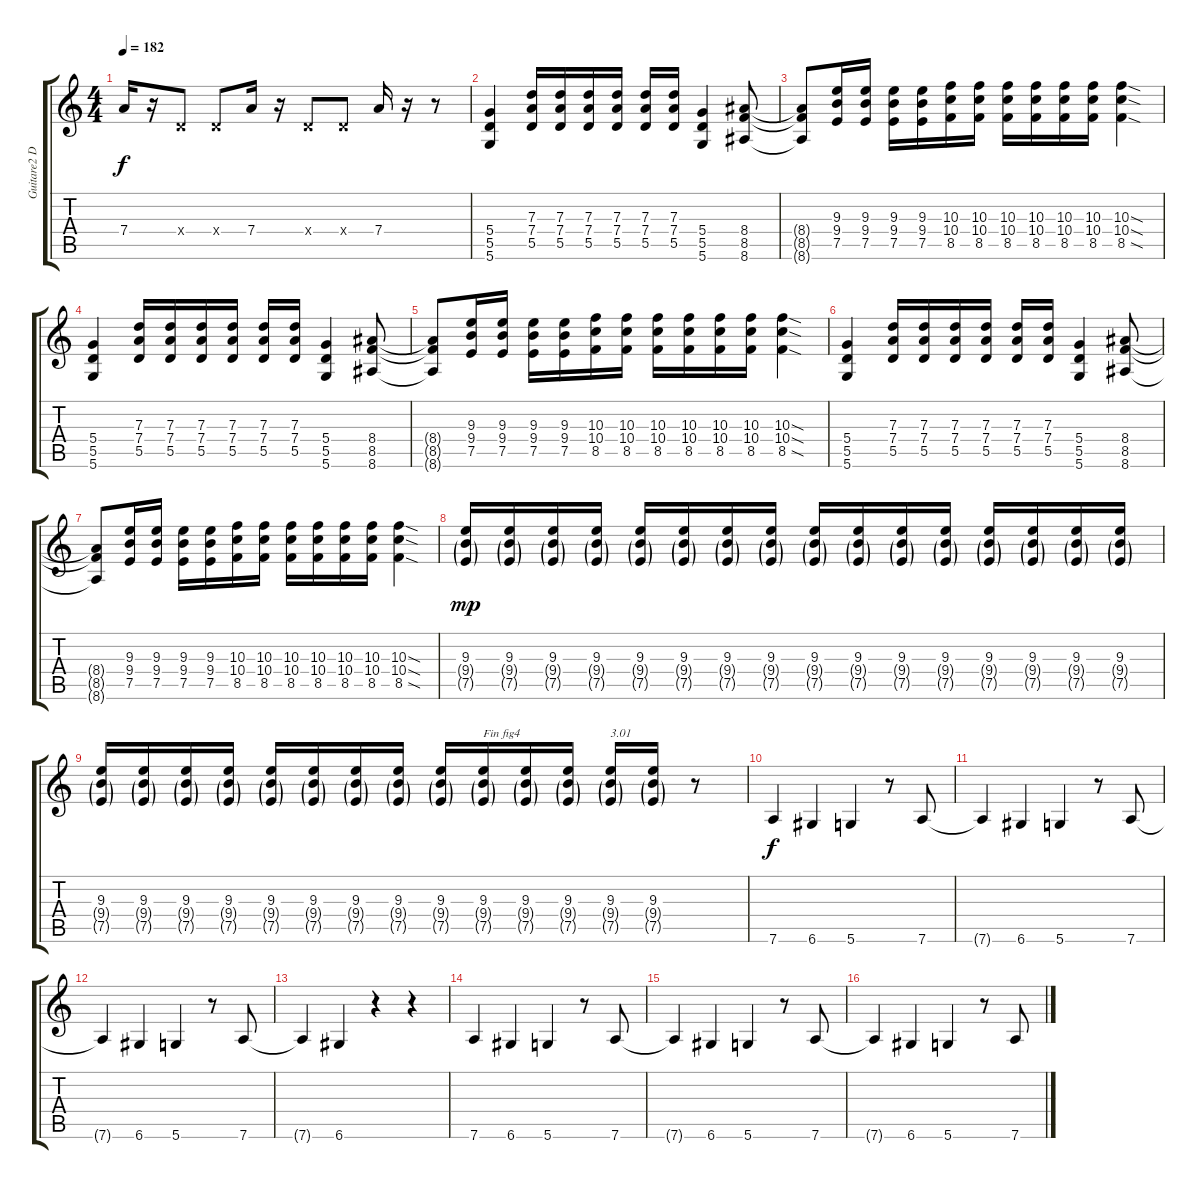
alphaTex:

\track ("Guitare2 Dr-D" "Guitare2 D") {instrument distortionguitar}
\staff {score tabs}
\tuning (E4 B3 G3 D3 A2 D2) {hide}
\ts (4 4)
\tempo 182
\clef g2
\ks c
7.4.16{dy f} r.16 0.4{x}.8 0.4{x}.8 7.4.16 r.16 0.4{x}.8 0.4{x}.8 7.4.16 r.16 r.8 |
(5.4 5.5 5.6).4 (7.3 7.4 5.5).16 (7.3 7.4 5.5).16 (7.3 7.4 5.5).16 (7.3 7.4 5.5).16 (7.3 7.4 5.5).16 (7.3 7.4 5.5).16 (5.4 5.5 5.6).4 (8.4 8.5 8.6).8 |
(8.4{t} 8.5{t} 8.6{t}).8 (9.3 9.4 7.5).16 (9.3 9.4 7.5).16 (9.3 9.4 7.5).16 (9.3 9.4 7.5).16 (10.3 10.4 8.5).16 (10.3 10.4 8.5).16 (10.3 10.4 8.5).16 (10.3 10.4 8.5).16 (10.3 10.4 8.5).16 (10.3 10.4 8.5).16 (10.3{sod} 10.4{sod} 8.5{sod}).4 |
(5.4 5.5 5.6).4 (7.3 7.4 5.5).16 (7.3 7.4 5.5).16 (7.3 7.4 5.5).16 (7.3 7.4 5.5).16 (7.3 7.4 5.5).16 (7.3 7.4 5.5).16 (5.4 5.5 5.6).4 (8.4 8.5 8.6).8 |
(8.4{t} 8.5{t} 8.6{t}).8 (9.3 9.4 7.5).16 (9.3 9.4 7.5).16 (9.3 9.4 7.5).16 (9.3 9.4 7.5).16 (10.3 10.4 8.5).16 (10.3 10.4 8.5).16 (10.3 10.4 8.5).16 (10.3 10.4 8.5).16 (10.3 10.4 8.5).16 (10.3 10.4 8.5).16 (10.3{sod} 10.4{sod} 8.5{sod}).4 |
(5.4 5.5 5.6).4 (7.3 7.4 5.5).16 (7.3 7.4 5.5).16 (7.3 7.4 5.5).16 (7.3 7.4 5.5).16 (7.3 7.4 5.5).16 (7.3 7.4 5.5).16 (5.4 5.5 5.6).4 (8.4 8.5 8.6).8 |
(8.4{t} 8.5{t} 8.6{t}).8 (9.3 9.4 7.5).16 (9.3 9.4 7.5).16 (9.3 9.4 7.5).16 (9.3 9.4 7.5).16 (10.3 10.4 8.5).16 (10.3 10.4 8.5).16 (10.3 10.4 8.5).16 (10.3 10.4 8.5).16 (10.3 10.4 8.5).16 (10.3 10.4 8.5).16 (10.3{sod} 10.4{sod} 8.5{sod}).4 |
(9.3 9.4{g} 7.5{g}).16{dy mp} (9.3 9.4{g} 7.5{g}).16 (9.3 9.4{g} 7.5{g}).16 (9.3 9.4{g} 7.5{g}).16 (9.3 9.4{g} 7.5{g}).16 (9.3 9.4{g} 7.5{g}).16 (9.3 9.4{g} 7.5{g}).16 (9.3 9.4{g} 7.5{g}).16 (9.3 9.4{g} 7.5{g}).16 (9.3 9.4{g} 7.5{g}).16 (9.3 9.4{g} 7.5{g}).16 (9.3 9.4{g} 7.5{g}).16 (9.3 9.4{g} 7.5{g}).16 (9.3 9.4{g} 7.5{g}).16 (9.3 9.4{g} 7.5{g}).16 (9.3 9.4{g} 7.5{g}).16 |
(9.3 9.4{g} 7.5{g}).16 (9.3 9.4{g} 7.5{g}).16 (9.3 9.4{g} 7.5{g}).16 (9.3 9.4{g} 7.5{g}).16 (9.3 9.4{g} 7.5{g}).16 (9.3 9.4{g} 7.5{g}).16 (9.3 9.4{g} 7.5{g}).16 (9.3 9.4{g} 7.5{g}).16 (9.3 9.4{g} 7.5{g}).16 (9.3 9.4{g} 7.5{g}).16{txt "Fin fig4"} (9.3 9.4{g} 7.5{g}).16 (9.3 9.4{g} 7.5{g}).16 (9.3 9.4{g} 7.5{g}).16{txt "3.01"} (9.3 9.4{g} 7.5{g}).16 r.8 |
7.6.4{dy f} 6.6.4 5.6.4 r.8 7.6.8 |
7.6{t}.4 6.6.4 5.6.4 r.8 7.6.8 |
7.6{t}.4 6.6.4 5.6.4 r.8 7.6.8 |
7.6{t}.4 6.6.4 r.4 r.4 |
7.6.4 6.6.4 5.6.4 r.8 7.6.8 |
7.6{t}.4 6.6.4 5.6.4 r.8 7.6.8 |
7.6{t}.4 6.6.4 5.6.4 r.8 7.6.8
